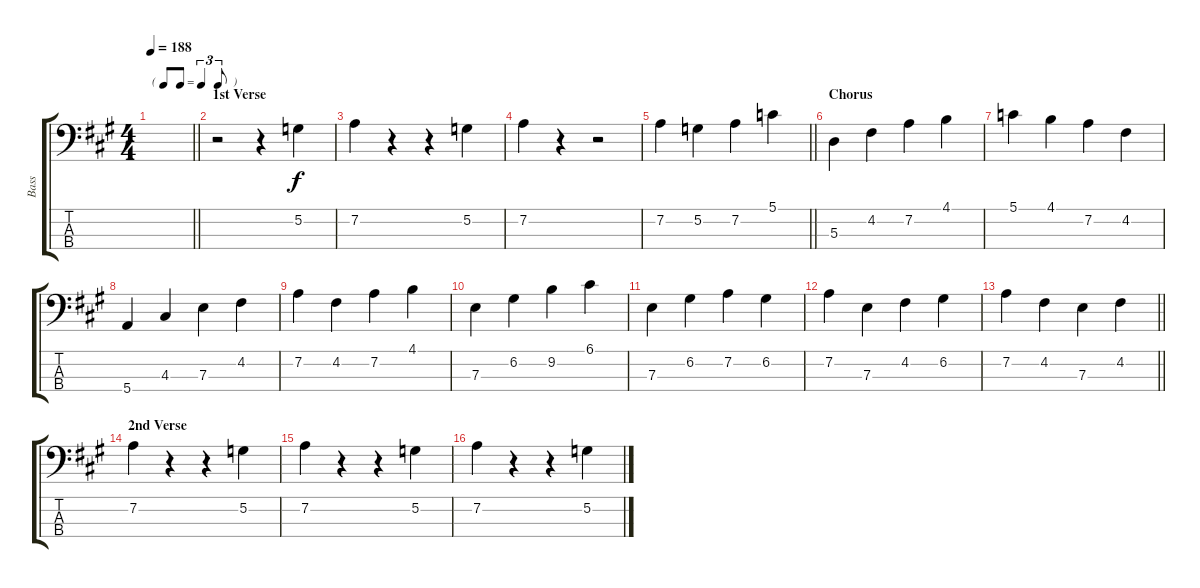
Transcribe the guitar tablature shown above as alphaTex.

\track ("Bass" "Bass") {instrument acousticbass}
\staff {score tabs}
\tuning (G2 D2 A1 E1) {hide}
\ts (4 4)
\tf triplet8th
\tempo 188
\clef f4
\barLineRight lightlight
\ks a
|
\section ("" "1st Verse")
r.2 r.4 5.2.4 |
7.2.4 r.4 r.4 5.2.4 |
7.2.4 r.4 r.2 |
\barLineRight lightlight
7.2.4 5.2.4 7.2.4 5.1.4 |
\section ("" "Chorus")
5.3.4 4.2.4 7.2.4 4.1.4 |
5.1.4 4.1.4 7.2.4 4.2.4 |
5.4.4 4.3.4 7.3.4 4.2.4 |
7.2.4 4.2.4 7.2.4 4.1.4 |
7.3.4 6.2.4 9.2.4 6.1.4 |
7.3.4 6.2.4 7.2.4 6.2.4 |
7.2.4 7.3.4 4.2.4 6.2.4 |
\barLineRight lightlight
7.2.4 4.2.4 7.3.4 4.2.4 |
\section ("" "2nd Verse")
7.2.4 r.4 r.4 5.2.4 |
7.2.4 r.4 r.4 5.2.4 |
7.2.4 r.4 r.4 5.2.4
